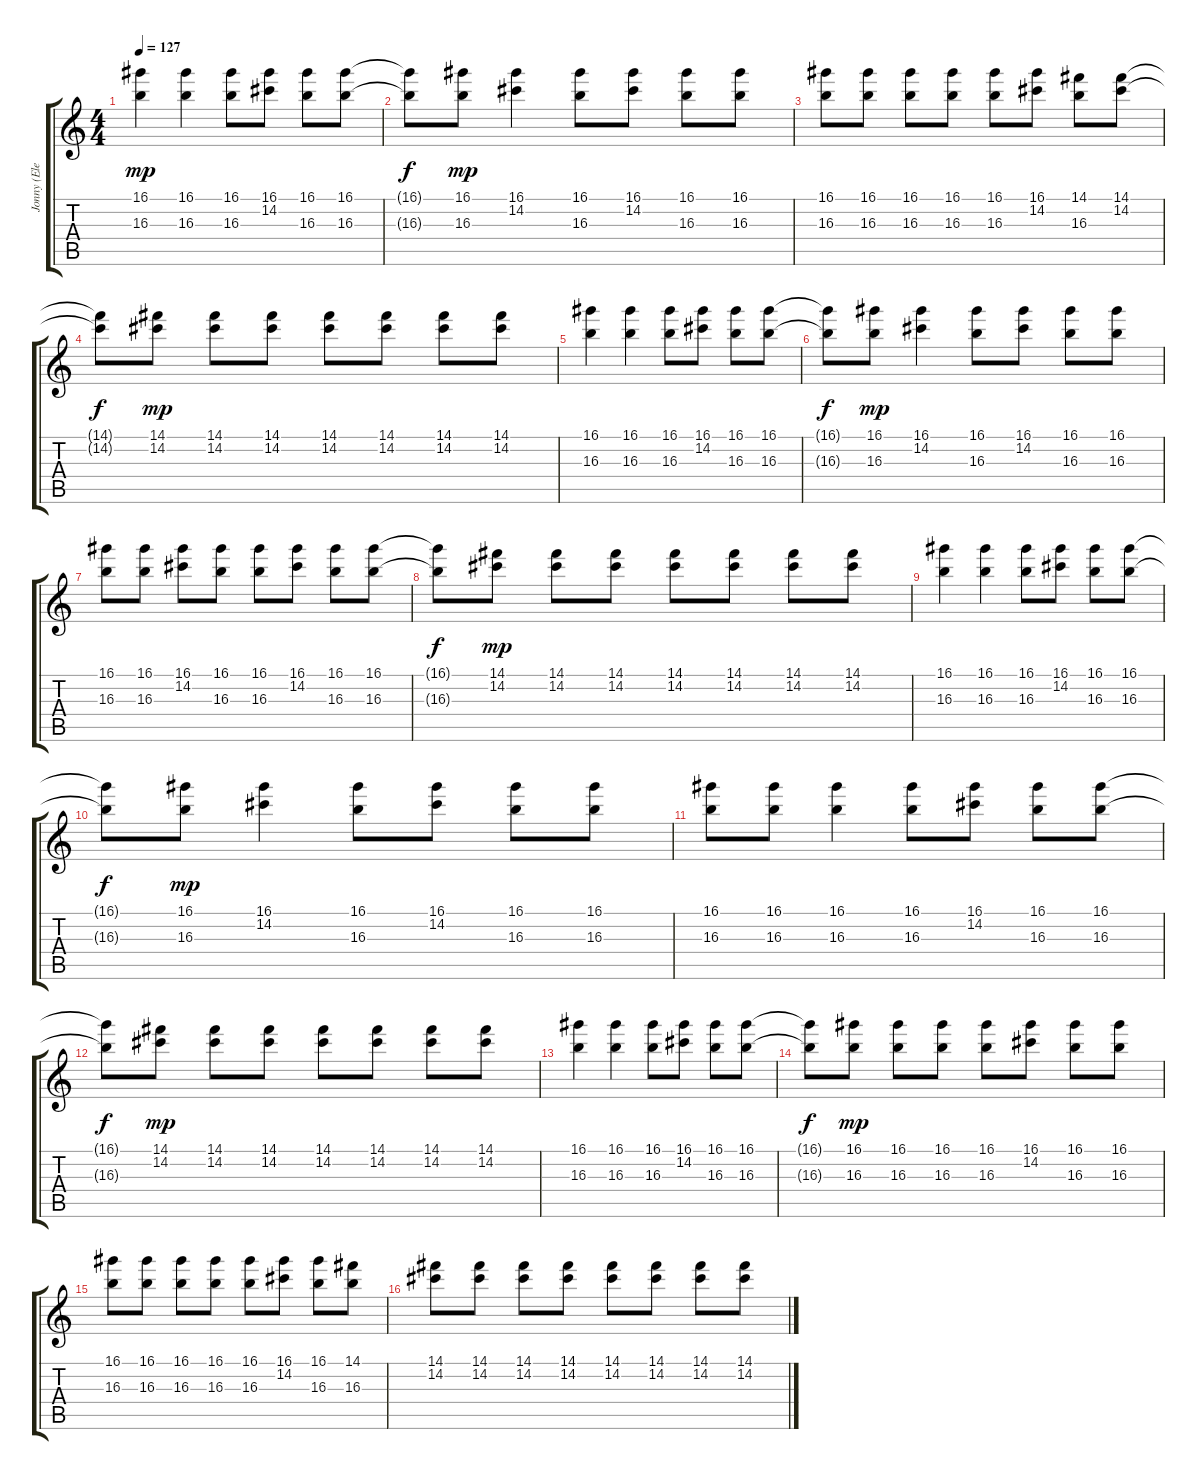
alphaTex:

\track ("Jonny (Electric 1)" "Jonny (Ele") {instrument distortionguitar}
\staff {score tabs}
\tuning (E4 B3 G3 D3 A2 E2) {hide}
\ts (4 4)
\tempo 127
\clef g2
\ks c
(16.1 16.3).4{dy mp} (16.1 16.3).4 (16.1 16.3).8 (16.1 14.2).8 (16.1 16.3).8 (16.1 16.3).8 |
(16.1{t} 16.3{t}).8{dy f} (16.1 16.3).8{dy mp} (16.1 14.2).4 (16.1 16.3).8 (16.1 14.2).8 (16.1 16.3).8 (16.1 16.3).8 |
(16.1 16.3).8 (16.1 16.3).8 (16.1 16.3).8 (16.1 16.3).8 (16.1 16.3).8 (16.1 14.2).8 (14.1 16.3).8 (14.1 14.2).8 |
(14.1{t} 14.2{t}).8{dy f} (14.1 14.2).8{dy mp} (14.1 14.2).8 (14.1 14.2).8 (14.1 14.2).8 (14.1 14.2).8 (14.1 14.2).8 (14.1 14.2).8 |
(16.1 16.3).4 (16.1 16.3).4 (16.1 16.3).8 (16.1 14.2).8 (16.1 16.3).8 (16.1 16.3).8 |
(16.1{t} 16.3{t}).8{dy f} (16.1 16.3).8{dy mp} (16.1 14.2).4 (16.1 16.3).8 (16.1 14.2).8 (16.1 16.3).8 (16.1 16.3).8 |
(16.1 16.3).8 (16.1 16.3).8 (16.1 14.2).8 (16.1 16.3).8 (16.1 16.3).8 (16.1 14.2).8 (16.1 16.3).8 (16.1 16.3).8 |
(16.1{t} 16.3{t}).8{dy f} (14.1 14.2).8{dy mp} (14.1 14.2).8 (14.1 14.2).8 (14.1 14.2).8 (14.1 14.2).8 (14.1 14.2).8 (14.1 14.2).8 |
(16.1 16.3).4 (16.1 16.3).4 (16.1 16.3).8 (16.1 14.2).8 (16.1 16.3).8 (16.1 16.3).8 |
(16.1{t} 16.3{t}).8{dy f} (16.1 16.3).8{dy mp} (16.1 14.2).4 (16.1 16.3).8 (16.1 14.2).8 (16.1 16.3).8 (16.1 16.3).8 |
(16.1 16.3).8 (16.1 16.3).8 (16.1 16.3).4 (16.1 16.3).8 (16.1 14.2).8 (16.1 16.3).8 (16.1 16.3).8 |
(16.1{t} 16.3{t}).8{dy f} (14.1 14.2).8{dy mp} (14.1 14.2).8 (14.1 14.2).8 (14.1 14.2).8 (14.1 14.2).8 (14.1 14.2).8 (14.1 14.2).8 |
(16.1 16.3).4 (16.1 16.3).4 (16.1 16.3).8 (16.1 14.2).8 (16.1 16.3).8 (16.1 16.3).8 |
(16.1{t} 16.3{t}).8{dy f} (16.1 16.3).8{dy mp} (16.1 16.3).8 (16.1 16.3).8 (16.1 16.3).8 (16.1 14.2).8 (16.1 16.3).8 (16.1 16.3).8 |
(16.1 16.3).8 (16.1 16.3).8 (16.1 16.3).8 (16.1 16.3).8 (16.1 16.3).8 (16.1 14.2).8 (16.1 16.3).8 (14.1 16.3).8 |
(14.1 14.2).8 (14.1 14.2).8 (14.1 14.2).8 (14.1 14.2).8 (14.1 14.2).8 (14.1 14.2).8 (14.1 14.2).8 (14.1 14.2).8
